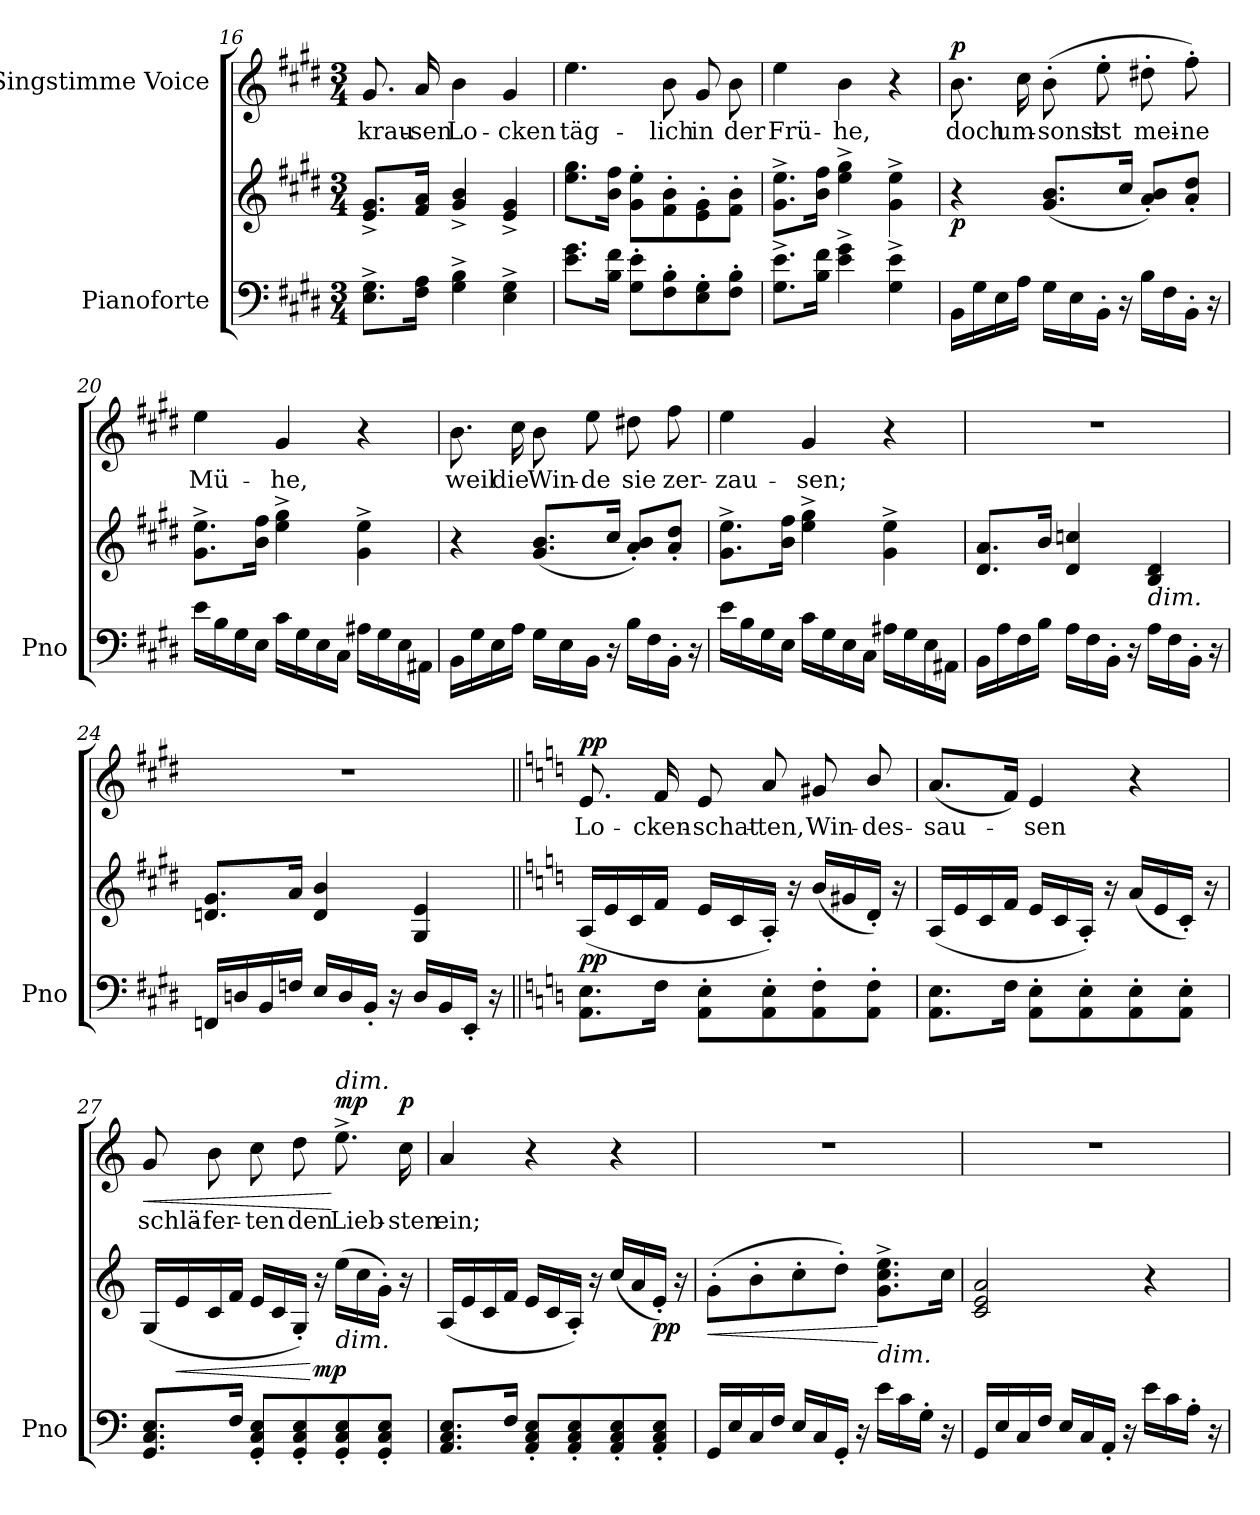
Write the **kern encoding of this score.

**kern	**kern	**dynam	**kern	**text	**dynam
*part2	*part2	*part2	*part1	*part1	*part1
*staff3	*staff2	*staff2/3	*staff1	*staff1	*staff1
*I"Pianoforte	*	*	*I"Singstimme Voice	*	*
*I'Pno	*	*	*	*	*
*clefF4	*clefG2	*	*clefG2	*	*
*k[f#c#g#d#]	*k[f#c#g#d#]	*	*k[f#c#g#d#]	*	*
*M3/4	*M3/4	*	*M3/4	*	*
=16	=16	=16	=16	=16	=16
!	!	!	!	!LO:LY:b	!
8.E\^ 8.G#\^L	8.e/^ 8.g#/^L	.	8.g#/	krau-	.
!	!	!	!	!LO:LY:b	!
16F#\ 16A\Jk	16f#/ 16a/Jk	.	16a/	-sen	.
!	!	!	!	!LO:LY:b	!
4G#\^ 4B\^	4g#/^ 4b/^	.	4b\	Lo-	.
!	!	!	!	!LO:LY:b	!
4E\^ 4G#\^	4e/^ 4g#/^	.	4g#/	-cken	.
=17	=17	=17	=17	=17	=17
!	!	!	!	!LO:LY:b	!
8.e\ 8.g#\L	8.ee\ 8.gg#\L	.	4.ee\	täg-	.
16B\ 16f#\Jk	16b\ 16ff#\Jk	.	.	.	.
8G#\' 8e\'L	8g#\' 8ee\'L	.	.	.	.
!	!	!	!	!LO:LY:b	!
8F#\' 8B\'	8f#\' 8b\'	.	8b\	-lich	.
!	!	!	!	!LO:LY:b	!
8E\' 8G#\'	8e\' 8g#\'	.	8g#/	in	.
!	!	!	!	!LO:LY:b	!
8F#\' 8B\'J	8f#\' 8b\'J	.	8b\	der	.
=18	=18	=18	=18	=18	=18
!	!	!	!	!LO:LY:b	!
8.G#\^ 8.e\^L	8.g#\^ 8.ee\^L	.	4ee\	Frü-	.
16B\ 16f#\Jk	16b\ 16ff#\Jk	.	.	.	.
!	!	!	!	!LO:LY:b	!
4e\^ 4g#\^	4ee\^ 4gg#\^	.	4b\	-he,	.
4G#\^ 4e\^	4g#\^ 4ee\^	.	4r	.	.
!!LO:LB:g=z
=19	=19	=19	=19	=19	=19
!	!	!LO:DY:b	!	!LO:LY:b	!LO:DY:a
16BB\LL	4r	p	8.b\	doch	p
16G#\	.	.	.	.	.
16E\	.	.	.	.	.
!	!	!	!	!LO:LY:b	!
16A\JJ	.	.	16cc#\	um-	.
!	!	!	!	!LO:LY:b	!
16G#\LL	(<8.g#/ 8.b/L	.	(>8b'\	-sonst	.
16E\	.	.	.	.	.
!	!	!	!	!LO:LY:b	!
16BB'\JJ	.	.	8ee'\	ist	.
16r	16cc#/Jk	.	.	.	.
!	!	!	!	!LO:LY:b	!
16B\LL	8a/' 8b/'L)	.	8dd#X'\	mei-	.
16F#\	.	.	.	.	.
!	!	!	!	!LO:LY:b	!
16BB'\JJ	8a/' 8dd#/'J	.	8ff#'\)	-ne	.
16r	.	.	.	.	.
=20	=20	=20	=20	=20	=20
!	!	!	!	!LO:LY:b	!
16e\LL	8.g#\^ 8.ee\^L	.	4ee\	Mü-	.
16B\	.	.	.	.	.
16G#\	.	.	.	.	.
16E\JJ	16b\ 16ff#\Jk	.	.	.	.
!	!	!	!	!LO:LY:b	!
16c#\LL	4ee\^ 4gg#\^	.	4g#/	-he,	.
16G#\	.	.	.	.	.
16E\	.	.	.	.	.
16C#\JJ	.	.	.	.	.
16A#X\LL	4g#\^ 4ee\^	.	4r	.	.
16G#\	.	.	.	.	.
16E\	.	.	.	.	.
16AA#X\JJ	.	.	.	.	.
=21	=21	=21	=21	=21	=21
!	!	!	!	!LO:LY:b	!
16BB\LL	4r	.	8.b\	weil	.
16G#\	.	.	.	.	.
16E\	.	.	.	.	.
!	!	!	!	!LO:LY:b	!
16A\JJ	.	.	16cc#\	die	.
!	!	!	!	!LO:LY:b	!
16G#\LL	(<8.g#/ 8.b/L	.	8b\	Win-	.
16E\	.	.	.	.	.
!	!	!	!	!LO:LY:b	!
16BB\JJ	.	.	8ee\	-de	.
16r	16cc#/Jk	.	.	.	.
!	!	!	!	!LO:LY:b	!
16B\LL	8a/' 8b/'L)	.	8dd#X\	sie	.
16F#\	.	.	.	.	.
!	!	!	!	!LO:LY:b	!
16BB'\JJ	8a/' 8dd#/'J	.	8ff#\	zer-	.
16r	.	.	.	.	.
=22	=22	=22	=22	=22	=22
!	!	!	!	!LO:LY:b	!
16e\LL	8.g#\^ 8.ee\^L	.	4ee\	-zau-	.
16B\	.	.	.	.	.
16G#\	.	.	.	.	.
16E\JJ	16b\ 16ff#\Jk	.	.	.	.
!	!	!	!	!LO:LY:b	!
16c#\LL	4ee\^ 4gg#\^	.	4g#/	-sen;	.
16G#\	.	.	.	.	.
16E\	.	.	.	.	.
16C#\JJ	.	.	.	.	.
16A#X\LL	4g#\^ 4ee\^	.	4r	.	.
16G#\	.	.	.	.	.
16E\	.	.	.	.	.
16AA#X\JJ	.	.	.	.	.
!!LO:LB:g=z
=23	=23	=23	=23	=23	=23
16BB\LL	8.d#/ 8.a/L	.	2.r	.	.
16A\	.	.	.	.	.
16F#\	.	.	.	.	.
16B\JJ	16b/Jk	.	.	.	.
16A\LL	4d#/ 4ccn/	.	.	.	.
16F#\	.	.	.	.	.
16BB'\JJ	.	.	.	.	.
16r	.	.	.	.	.
!	!LO:TX:b:i:t=dim.	!	!	!	!
16A\LL	4B/ 4d#/	.	.	.	.
16F#\	.	.	.	.	.
16BB'\JJ	.	.	.	.	.
16r	.	.	.	.	.
=24	=24	=24	=24	=24	=24
16FFn/LL	8.dn/ 8.g#/L	.	2.r	.	.
16Dn/	.	.	.	.	.
16BB/	.	.	.	.	.
16Fn/JJ	16a/Jk	.	.	.	.
16E/LL	4d/ 4b/	.	.	.	.
16D/	.	.	.	.	.
16BB'/JJ	.	.	.	.	.
16r	.	.	.	.	.
16D/LL	4G#/ 4e/	.	.	.	.
16BB/	.	.	.	.	.
16EE'/JJ	.	.	.	.	.
16r	.	.	.	.	.
=25||	=25||	=25||	=25||	=25||	=25||
*k[]	*k[]	*	*k[]	*	*
!	!	!LO:DY:b	!	!LO:LY:b	!LO:DY:a
8.AA\ 8.E\L	(<16A/LL	pp	8.e/	Lo-	pp
.	16e/	.	.	.	.
.	16c/	.	.	.	.
!	!	!	!	!LO:LY:b	!
16F\Jk	16f/JJ	.	16f/	-cken-	.
!	!	!	!	!LO:LY:b	!
8AA\' 8E\'L	16e/LL	.	8e/	-schat-	.
.	16c/	.	.	.	.
!	!	!	!	!LO:LY:b	!
8AA\' 8E\'	16A'/JJ)	.	8a/	-ten,	.
.	16r	.	.	.	.
!	!	!	!	!LO:LY:b	!
8AA\' 8F\'	(<16b/LL	.	8g#X/	Win-	.
.	16g#X/	.	.	.	.
!	!	!	!	!LO:LY:b	!
8AA\' 8F\'J	16d'/JJ)	.	8b/	-des-	.
.	16r	.	.	.	.
=26	=26	=26	=26	=26	=26
!	!	!	!	!LO:LY:b	!
8.AA\ 8.E\L	(<16A/LL	.	(<8.a/L	-sau-	.
.	16e/	.	.	.	.
.	16c/	.	.	.	.
16F\Jk	16f/JJ	.	16f/Jk)	.	.
!	!	!	!	!LO:LY:b	!
8AA\' 8E\'L	16e/LL	.	4e/	-sen	.
.	16c/	.	.	.	.
8AA\' 8E\'	16A'/JJ)	.	.	.	.
.	16r	.	.	.	.
8AA\' 8E\'	(<16a/LL	.	4r	.	.
.	16e/	.	.	.	.
8AA\' 8E\'J	16c'/JJ)	.	.	.	.
.	16r	.	.	.	.
!!LO:LB:g=z
=27	=27	=27	=27	=27	=27
!	!	!	!	!LO:LY:b	!LO:HP:b
8.GG/ 8.C/ 8.E/L	(<16G/LL	.	8g/	schlä-	<
!	!	!LO:HP:b	!	!	!
.	16e/	<	.	.	.
!	!	!	!	!LO:LY:b	!
.	16c/	.	8b\	-fer-	.
16F/Jk	16f/JJ	.	.	.	.
!	!	!	!	!LO:LY:b	!
8GG/' 8C/' 8E/'L	16e/LL	.	8cc\	-ten	.
.	16c/	.	.	.	.
!	!	!	!	!LO:LY:b	!
8GG/' 8C/' 8E/'	16G'/JJ)	.	8dd\	den	.
!	!	!LO:DY:n=1:b	!	!	!
.	16r	[ mp	.	.	.
!	!	!	!LO:TX:a:i:t=dim.	!	!
!	!LO:TX:b:i:t=dim.	!	!	!	!
!	!	!	!	!LO:LY:b	!LO:DY:n=1:a
8GG/' 8C/' 8E/'	(>16ee\LL	.	8.ee^\	Lieb-	[ mp
.	16cc\	.	.	.	.
8GG/' 8C/' 8E/'J	16g'\JJ)	.	.	.	.
!	!	!	!	!LO:LY:b	!LO:DY:n=2:a
.	16r	.	16cc\	-sten	p
=28	=28	=28	=28	=28	=28
!	!	!	!	!LO:LY:b	!
8.AA/ 8.C/ 8.E/L	(<16A/LL	.	4a/	ein;	.
.	16e/	.	.	.	.
.	16c/	.	.	.	.
16F/Jk	16f/JJ	.	.	.	.
8AA/' 8C/' 8E/'L	16e/LL	.	4r	.	.
.	16c/	.	.	.	.
8AA/' 8C/' 8E/'	16A'/JJ)	.	.	.	.
.	16r	.	.	.	.
8AA/' 8C/' 8E/'	(<16cc/LL	.	4r	.	.
.	16a/	.	.	.	.
!	!	!LO:DY:b	!	!	!
8AA/' 8C/' 8E/'J	16e'/JJ)	pp	.	.	.
.	16r	.	.	.	.
=29	=29	=29	=29	=29	=29
!	!	!LO:HP:b	!	!	!
16GG/LL	(>8g'\L	<	2.r	.	.
16E/	.	.	.	.	.
16C/	8b'\	.	.	.	.
16F/JJ	.	.	.	.	.
16E/LL	8cc'\	.	.	.	.
16C/	.	.	.	.	.
16GG'/JJ	8dd'\J)	.	.	.	.
16r	.	.	.	.	.
!	!LO:TX:b:i:t=dim.	!	!	!	!
16e\LL	8.g\^ 8.cc\^ 8.ee\^L	[	.	.	.
16c\	.	.	.	.	.
16G'\JJ	.	.	.	.	.
16r	16cc\Jk	.	.	.	.
=30	=30	=30	=30	=30	=30
16GG/LL	2c/ 2e/ 2a/	.	2.r	.	.
16E/	.	.	.	.	.
16C/	.	.	.	.	.
16F/JJ	.	.	.	.	.
16E/LL	.	.	.	.	.
16C/	.	.	.	.	.
16AA'/JJ	.	.	.	.	.
16r	.	.	.	.	.
16e\LL	4r	.	.	.	.
16c\	.	.	.	.	.
16A'\JJ	.	.	.	.	.
16r	.	.	.	.	.
=	=	=	=	=	=
*-	*-	*-	*-	*-	*-
